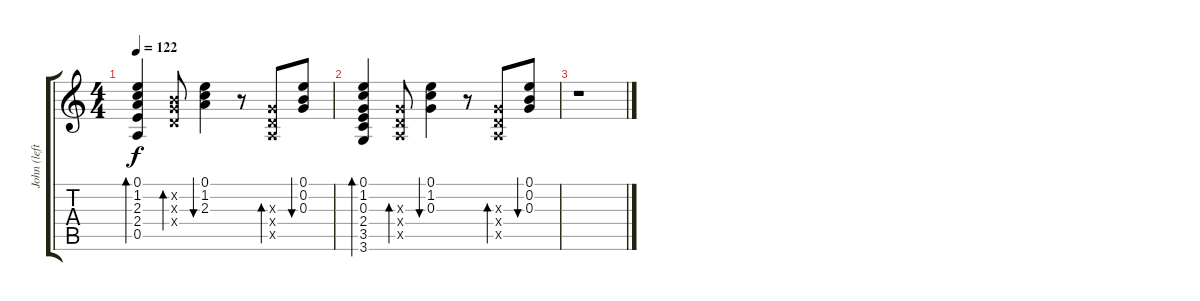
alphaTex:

\track ("John (left)" "John (left") {instrument electricguitarjazz}
\staff {score tabs}
\tuning (E4 B3 G3 D3 A2 E2) {hide}
\ts (4 4)
\tempo 122
\clef g2
\ks c
(0.1 1.2 2.3 2.4 0.5).4{bd 60 dy f} (0.2{x} 0.3{x} 0.4{x}).8{bd 60} (0.1 1.2 2.3).4{bu 120} r.8 (0.3{x} 0.4{x} 0.5{x}).8{bd 60} (0.1 0.2 0.3).8{bu 60} |
(0.1 1.2 0.3 2.4 3.5 3.6).4{bd 60} (0.3{x} 0.4{x} 0.5{x}).8{bd 60} (0.1 1.2 0.3).4{bu 120} r.8 (0.3{x} 0.4{x} 0.5{x}).8{bd 60} (0.1 0.2 0.3).8{bu 60} |
r.1
